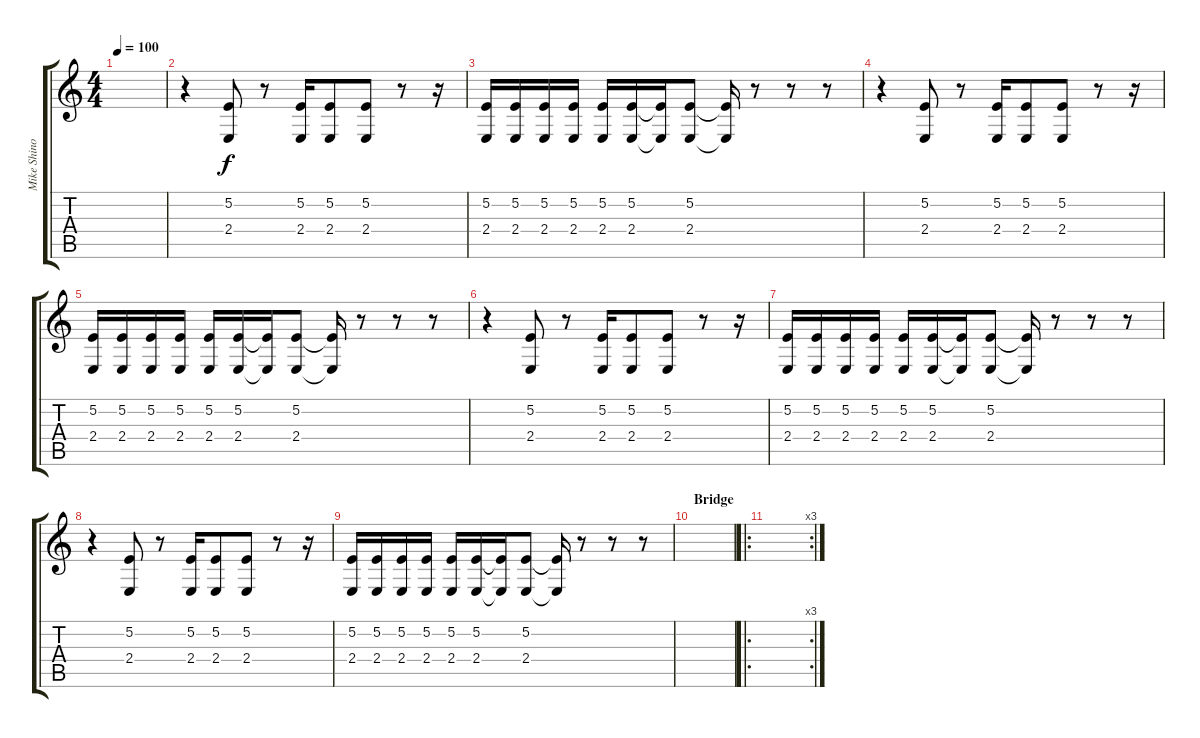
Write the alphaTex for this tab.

\track ("Mike Shinoda (MC)" "Mike Shino") {instrument acousticgrandpiano}
\staff {score tabs}
\tuning (E4 B3 G3 D3 A2 E2) {hide}
\ts (4 4)
\tempo 100
\clef g2
\ks c
|
r.4{volume 16} (5.2 2.4).8 r.8 (5.2 2.4).16 (5.2 2.4).8 (5.2 2.4).8 r.8 r.16 |
(5.2 2.4).16 (5.2 2.4).16 (5.2 2.4).16 (5.2 2.4).16 (5.2 2.4).16 (5.2 2.4).16 (5.2{t} 2.4{t}).16 (5.2 2.4).8 (5.2{t} 2.4{t}).16 r.8 r.8 r.8 |
r.4{volume 16} (5.2 2.4).8 r.8 (5.2 2.4).16 (5.2 2.4).8 (5.2 2.4).8 r.8 r.16 |
(5.2 2.4).16 (5.2 2.4).16 (5.2 2.4).16 (5.2 2.4).16 (5.2 2.4).16 (5.2 2.4).16 (5.2{t} 2.4{t}).16 (5.2 2.4).8 (5.2{t} 2.4{t}).16 r.8 r.8 r.8 |
r.4{volume 16} (5.2 2.4).8 r.8 (5.2 2.4).16 (5.2 2.4).8 (5.2 2.4).8 r.8 r.16 |
(5.2 2.4).16 (5.2 2.4).16 (5.2 2.4).16 (5.2 2.4).16 (5.2 2.4).16 (5.2 2.4).16 (5.2{t} 2.4{t}).16 (5.2 2.4).8 (5.2{t} 2.4{t}).16 r.8 r.8 r.8 |
r.4{volume 16} (5.2 2.4).8 r.8 (5.2 2.4).16 (5.2 2.4).8 (5.2 2.4).8 r.8 r.16 |
(5.2 2.4).16 (5.2 2.4).16 (5.2 2.4).16 (5.2 2.4).16 (5.2 2.4).16 (5.2 2.4).16 (5.2{t} 2.4{t}).16 (5.2 2.4).8 (5.2{t} 2.4{t}).16 r.8 r.8 r.8 |
\section ("" "Bridge")
|
\ro
\rc 3
